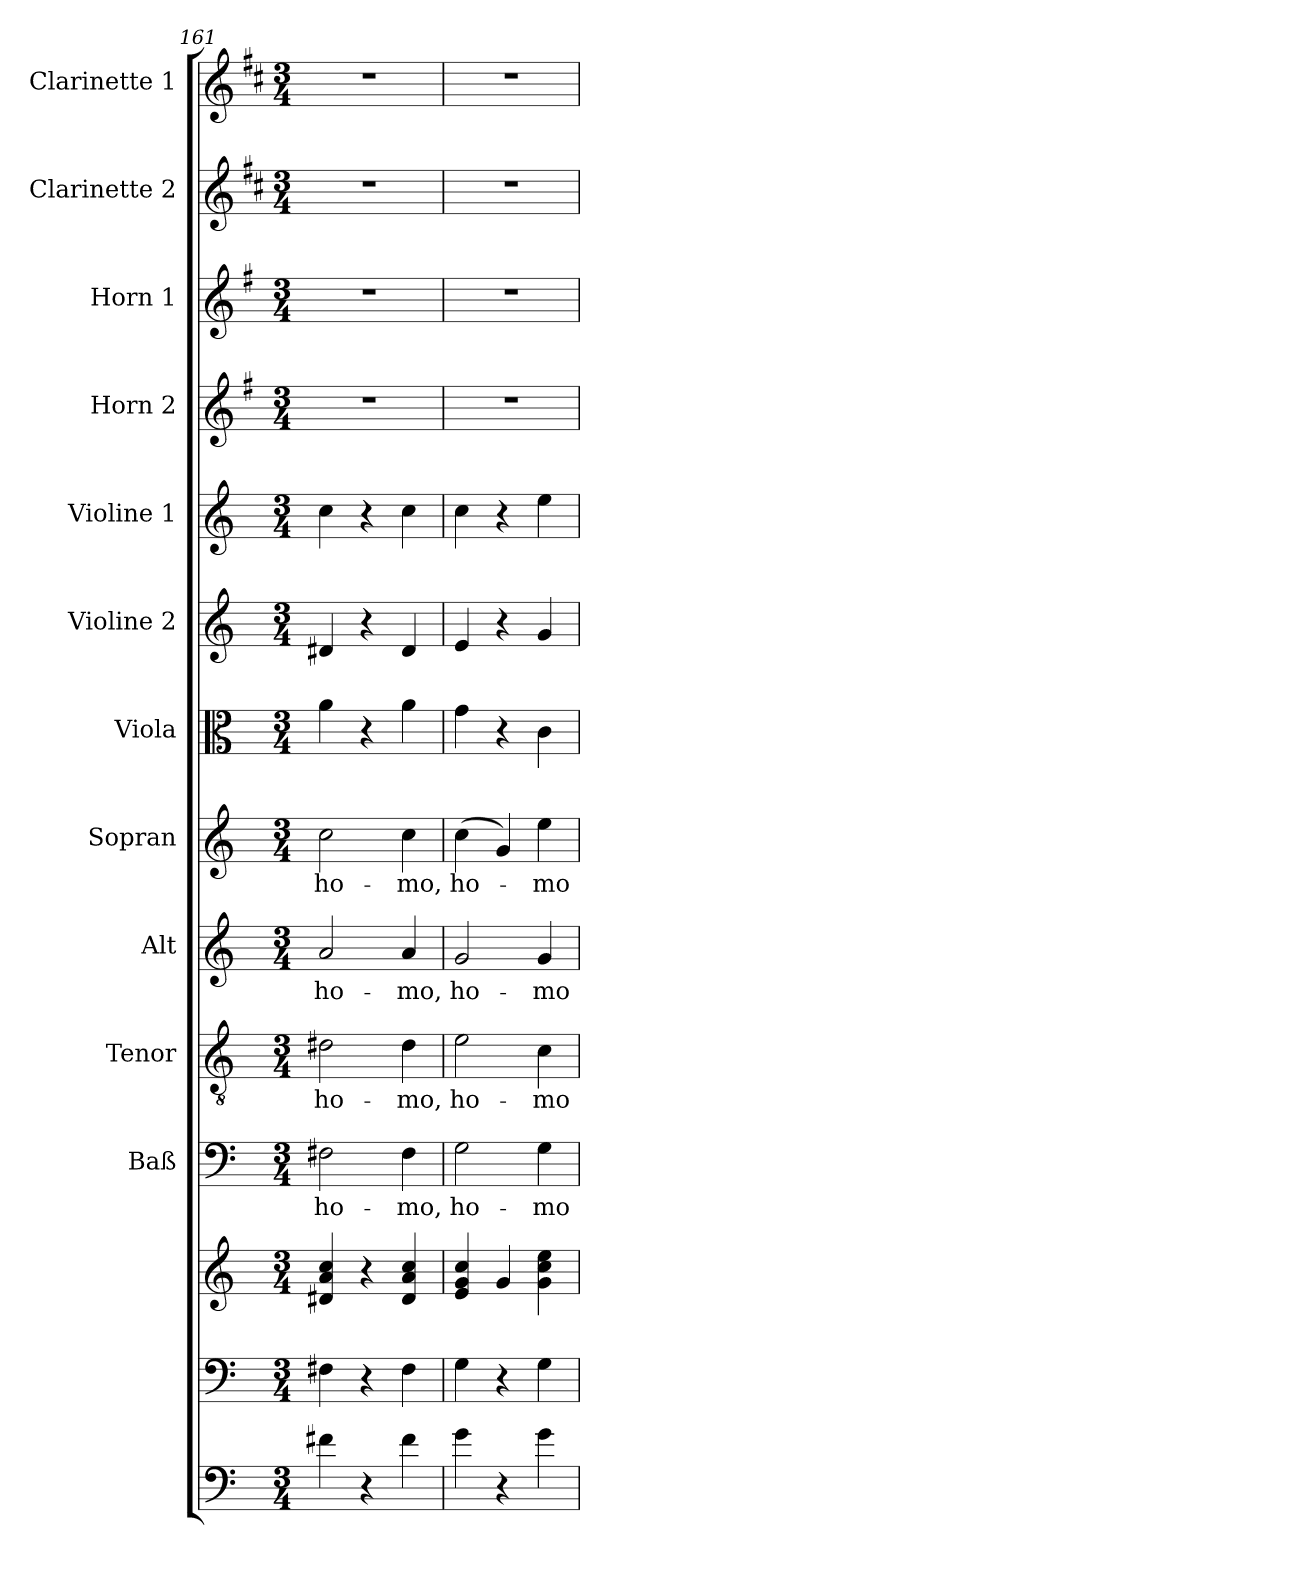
**kern	**kern	**kern	**kern	**text	**kern	**text	**kern	**text	**kern	**text	**kern	**kern	**kern	**kern	**kern	**kern	**kern
*part13	*part12	*part12	*part11	*part11	*part10	*part10	*part9	*part9	*part8	*part8	*part7	*part6	*part5	*part4	*part3	*part2	*part1
*staff14	*staff13	*staff12	*staff11	*staff11	*staff10	*staff10	*staff9	*staff9	*staff8	*staff8	*staff7	*staff6	*staff5	*staff4	*staff3	*staff2	*staff1
*	*	*	*I"Baß	*	*I"Tenor	*	*I"Alt	*	*I"Sopran	*	*I"Viola	*I"Violine 2	*I"Violine 1	*I"Horn 2	*I"Horn 1	*I"Clarinette 2	*I"Clarinette 1
*	*	*	*I'Baß	*	*I'Ten	*	*I'Alt	*	*I'Sop	*	*I'Vla.	*I'Vln. 2	*I'Vln. 1	*I'Hrn. 2	*I'Hrn. 1	*	*
!!LO:PB:g=z
*clefF4	*clefF4	*clefG2	*clefF4	*	*clefGv2	*	*clefG2	*	*clefG2	*	*clefC3	*clefG2	*clefG2	*clefG2	*clefG2	*clefG2	*clefG2
*ITrd7c12	*	*	*	*	*	*	*	*	*	*	*	*	*	*ITrd4c7	*ITrd4c7	*ITrd1c2	*ITrd1c2
*k[]	*k[]	*k[]	*k[]	*	*k[]	*	*k[]	*	*k[]	*	*k[]	*k[]	*k[]	*k[]	*k[]	*k[]	*k[]
*C:	*C:	*C:	*C:	*	*C:	*	*C:	*	*C:	*	*C:	*C:	*C:	*C:	*C:	*C:	*C:
*M3/4	*M3/4	*M3/4	*M3/4	*	*M3/4	*	*M3/4	*	*M3/4	*	*M3/4	*M3/4	*M3/4	*M3/4	*M3/4	*M3/4	*M3/4
=161	=161	=161	=161	=161	=161	=161	=161	=161	=161	=161	=161	=161	=161	=161	=161	=161	=161
!	!	!	!	!LO:LY:b	!	!LO:LY:b	!	!LO:LY:b	!	!LO:LY:b	!	!	!	!	!	!	!
4F#X\	4F#X\	4d#X/ 4a/ 4cc/	2F#X\	ho-	2d#X\	ho-	2a/	ho-	2cc\	ho-	4a\	4d#X/	4cc\	2.r	2.r	2.r	2.r
4r	4r	4r	.	.	.	.	.	.	.	.	4r	4r	4r	.	.	.	.
!	!	!	!	!LO:LY:b	!	!LO:LY:b	!	!LO:LY:b	!	!LO:LY:b	!	!	!	!	!	!	!
4F#\	4F#\	4d#/ 4a/ 4cc/	4F#\	-mo,	4d#\	-mo,	4a/	-mo,	4cc\	-mo,	4a\	4d#/	4cc\	.	.	.	.
=162	=162	=162	=162	=162	=162	=162	=162	=162	=162	=162	=162	=162	=162	=162	=162	=162	=162
!	!	!	!	!LO:LY:b	!	!LO:LY:b	!	!LO:LY:b	!	!LO:LY:b	!	!	!	!	!	!	!
4G\	4G\	4e/ 4g/ 4cc/	2G\	ho-	2e\	ho-	2g/	ho-	(>4cc\	ho-	4g\	4e/	4cc\	2.r	2.r	2.r	2.r
4r	4r	4g/	.	.	.	.	.	.	4g/)	.	4r	4r	4r	.	.	.	.
!	!	!	!	!LO:LY:b	!	!LO:LY:b	!	!LO:LY:b	!	!LO:LY:b	!	!	!	!	!	!	!
4G\	4G\	4g\ 4cc\ 4ee\	4G\	-mo	4c\	-mo	4g/	-mo	4ee\	-mo	4c\	4g/	4ee\	.	.	.	.
=	=	=	=	=	=	=	=	=	=	=	=	=	=	=	=	=	=
*-	*-	*-	*-	*-	*-	*-	*-	*-	*-	*-	*-	*-	*-	*-	*-	*-	*-
